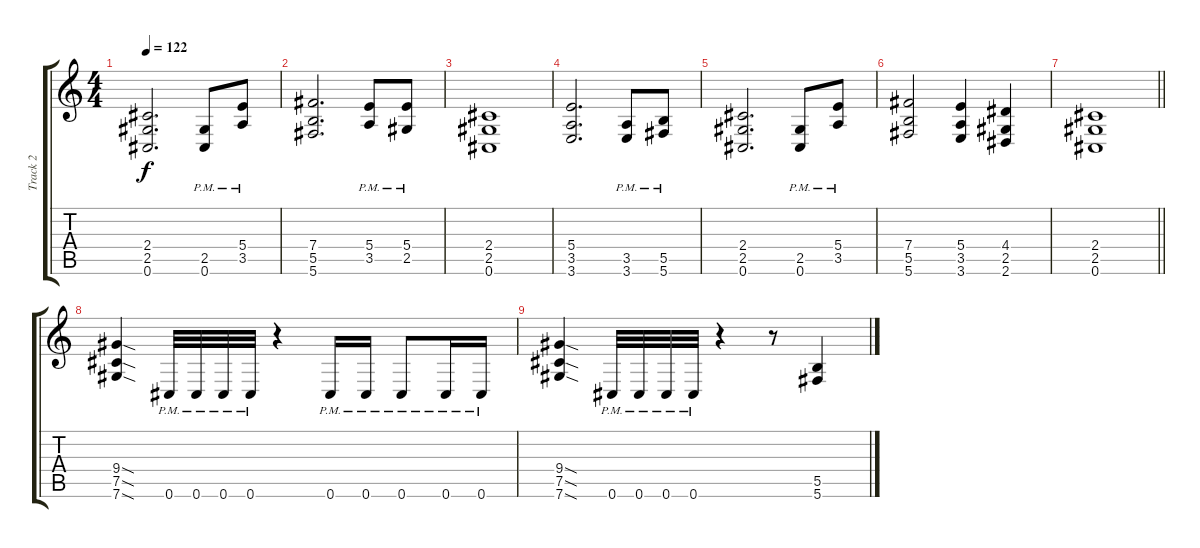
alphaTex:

\track ("Track 2" "Track 2") {instrument distortionguitar}
\staff {score tabs}
\tuning (Db4 Ab3 E3 B2 Gb2 Db2) {hide}
\ts (4 4)
\tempo 122
\clef g2
\ks c
(2.4 2.5 0.6).2{d dy f} (2.5{pm} 0.6{pm}).8 (5.4{pm} 3.5{pm}).8 |
(7.4 5.5 5.6).2{d} (5.4{pm} 3.5{pm}).8 (5.4{pm} 2.5{pm}).8 |
(2.4 2.5 0.6).1 |
(5.4 3.5 3.6).2{d} (3.5{pm} 3.6{pm}).8 (5.5{pm} 5.6{pm}).8 |
(2.4 2.5 0.6).2{d} (2.5{pm} 0.6{pm}).8 (5.4{pm} 3.5{pm}).8 |
(7.4 5.5 5.6).2 (5.4 3.5 3.6).4 (4.4 2.5 2.6).4 |
\barLineRight lightlight
(2.4 2.5 0.6).1 |
(9.4{sod} 7.5{sod} 7.6{sod}).4 0.6{pm}.32 0.6{pm}.32 0.6{pm}.32 0.6{pm}.32 r.4 0.6{pm}.16 0.6{pm}.16 0.6{pm}.8 0.6{pm}.16 0.6{pm}.16 |
(9.4{sod} 7.5{sod} 7.6{sod}).4 0.6{pm}.32 0.6{pm}.32 0.6{pm}.32 0.6{pm}.32 r.4 r.8 (5.5 5.6).4
